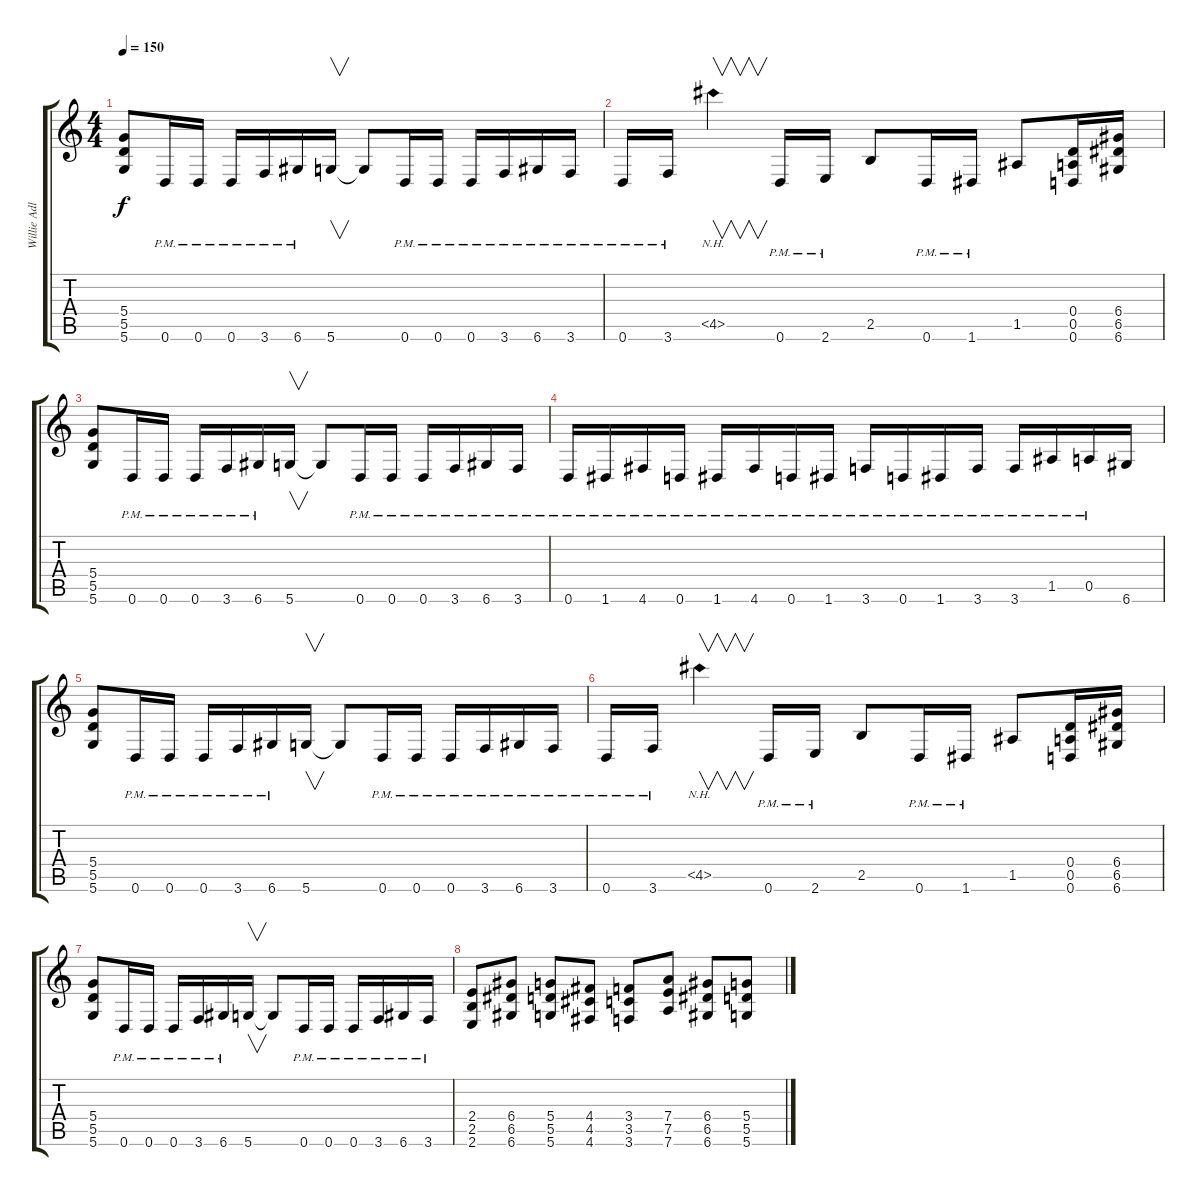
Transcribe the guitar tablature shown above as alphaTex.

\track ("Willie Adler" "Willie Adl") {instrument distortionguitar}
\staff {score tabs}
\tuning (E4 B3 G3 D3 A2 D2) {hide}
\ts (4 4)
\tempo 150
\clef g2
\ks c
(5.4 5.5 5.6).8{dy f} 0.6{pm}.16 0.6{pm}.16 0.6{pm}.16 3.6{pm}.16 6.6{pm}.16 5.6.16{v} 5.6{t}.8 0.6{pm}.16 0.6{pm}.16 0.6{pm}.16 3.6{pm}.16 6.6{pm}.16 3.6{pm}.16 |
0.6{pm}.16 3.6{pm}.16 4.5{nh}.4{v} 0.6{pm}.16 2.6{pm}.16 2.5.8 0.6{pm}.16 1.6{pm}.16 1.5.8 (0.4 0.5 0.6).16 (6.4 6.5 6.6).16 |
(5.4 5.5 5.6).8 0.6{pm}.16 0.6{pm}.16 0.6{pm}.16 3.6{pm}.16 6.6{pm}.16 5.6.16{v} 5.6{t}.8 0.6{pm}.16 0.6{pm}.16 0.6{pm}.16 3.6{pm}.16 6.6{pm}.16 3.6{pm}.16 |
0.6{pm}.16 1.6{pm}.16 4.6{pm}.16 0.6{pm}.16 1.6{pm}.16 4.6{pm}.16 0.6{pm}.16 1.6{pm}.16 3.6{pm}.16 0.6{pm}.16 1.6{pm}.16 3.6{pm}.16 3.6{pm}.16 1.5{pm}.16 0.5{pm}.16 6.6.16 |
(5.4 5.5 5.6).8 0.6{pm}.16 0.6{pm}.16 0.6{pm}.16 3.6{pm}.16 6.6{pm}.16 5.6.16{v} 5.6{t}.8 0.6{pm}.16 0.6{pm}.16 0.6{pm}.16 3.6{pm}.16 6.6{pm}.16 3.6{pm}.16 |
0.6{pm}.16 3.6{pm}.16 4.5{nh}.4{v} 0.6{pm}.16 2.6{pm}.16 2.5.8 0.6{pm}.16 1.6{pm}.16 1.5.8 (0.4 0.5 0.6).16 (6.4 6.5 6.6).16 |
(5.4 5.5 5.6).8 0.6{pm}.16 0.6{pm}.16 0.6{pm}.16 3.6{pm}.16 6.6{pm}.16 5.6.16{v} 5.6{t}.8 0.6{pm}.16 0.6{pm}.16 0.6{pm}.16 3.6{pm}.16 6.6{pm}.16 3.6{pm}.16 |
(2.4 2.5 2.6).8 (6.4 6.5 6.6).8 (5.4 5.5 5.6).8 (4.4 4.5 4.6).8 (3.4 3.5 3.6).8 (7.4 7.5 7.6).8 (6.4 6.5 6.6).8 (5.4 5.5 5.6).8
